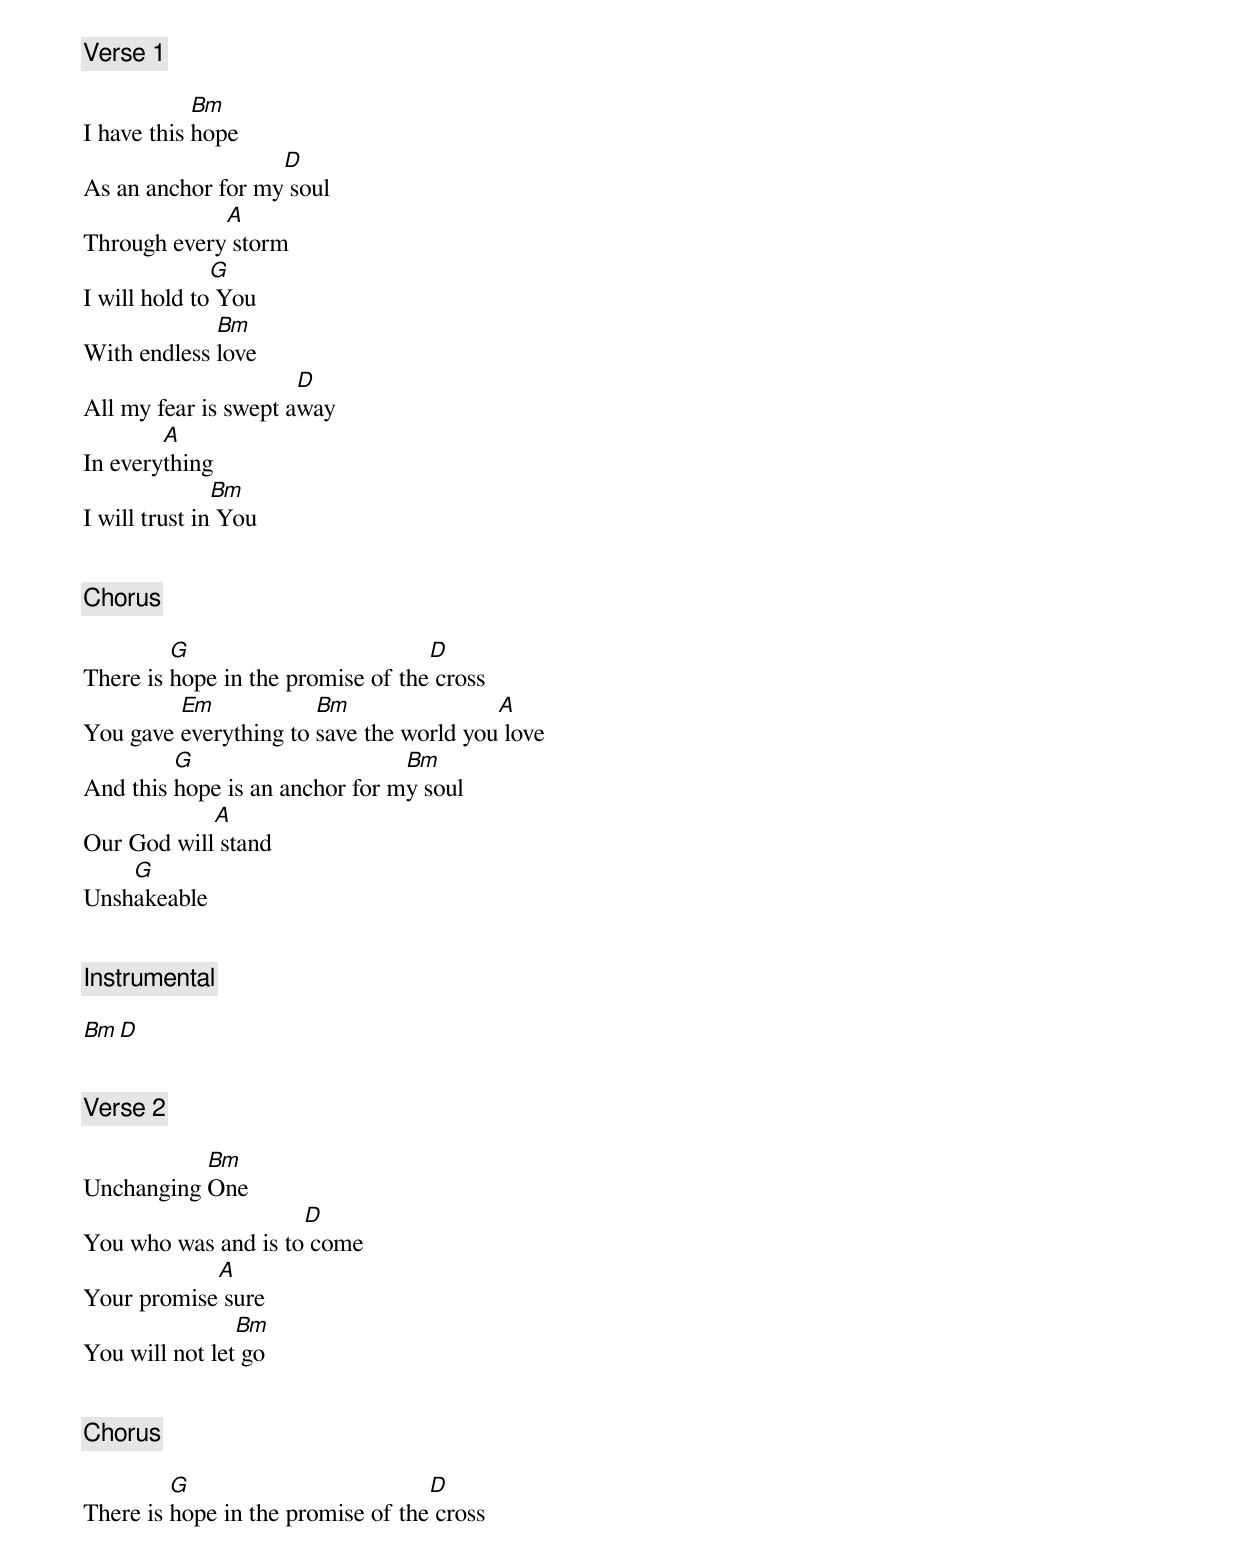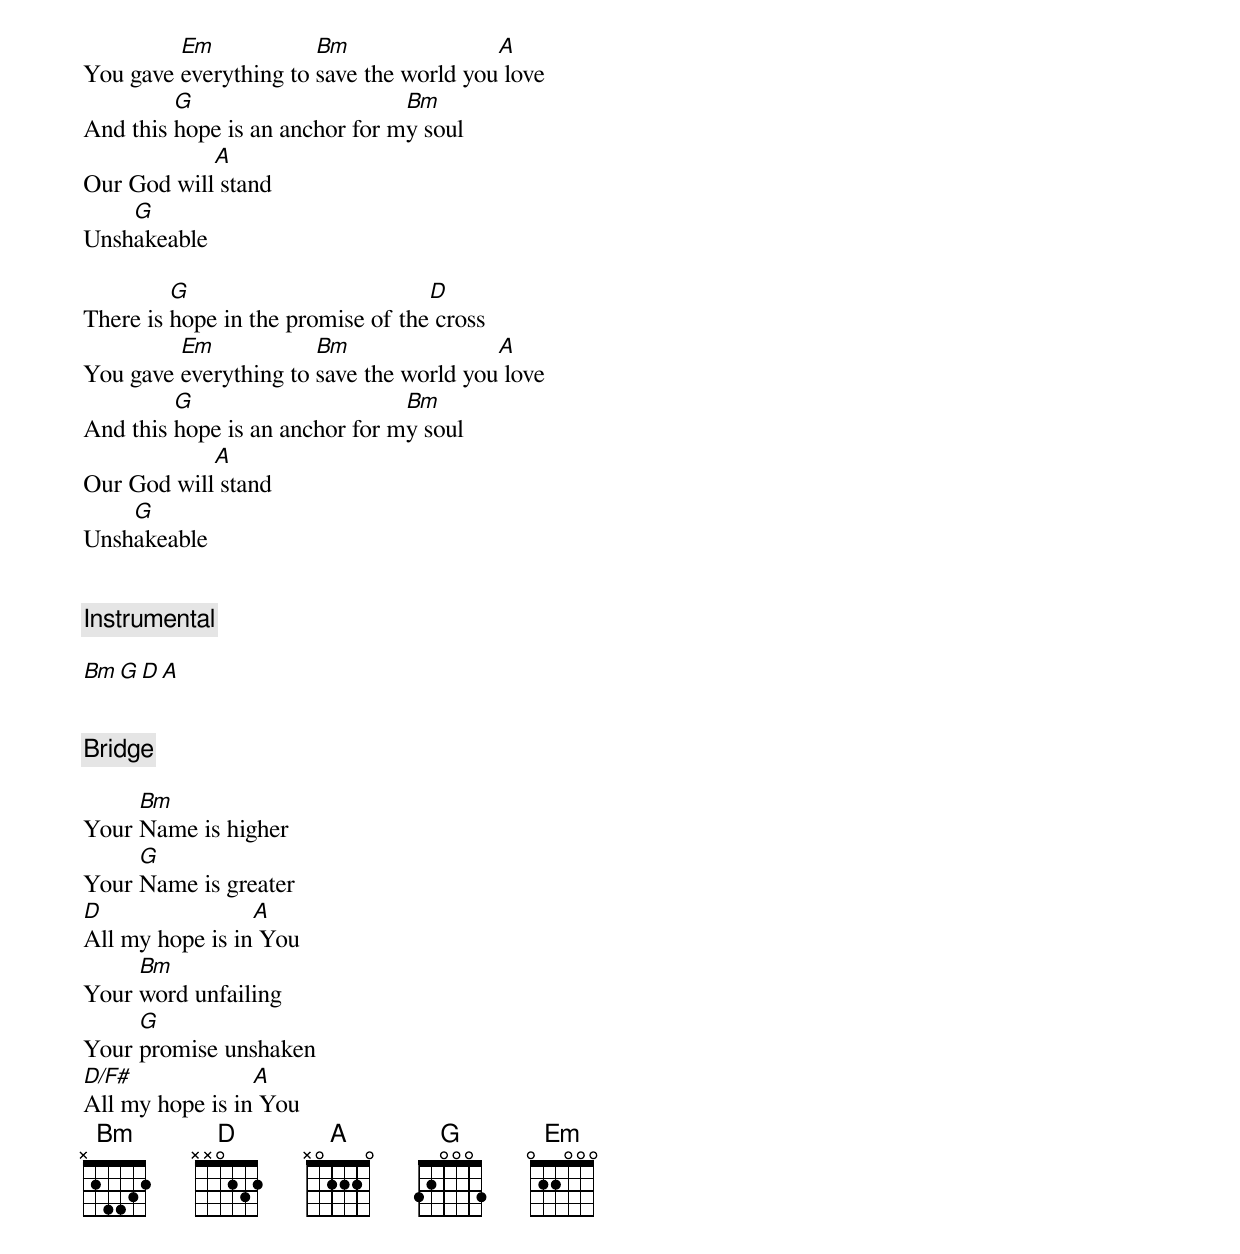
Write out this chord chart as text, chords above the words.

[Verse 1]

            Bm
I have this hope
                   D
As an anchor for my soul
             A
Through every storm
              G
I will hold to You
             Bm
With endless love
                      D
All my fear is swept away
        A
In everything
               Bm
I will trust in You


[Chorus]

         G                         D
There is hope in the promise of the cross
         Em            Bm                A
You gave everything to save the world you love
         G                      Bm
And this hope is an anchor for my soul
            A
Our God will stand
    G
Unshakeable


[Instrumental]

Bm   D


[Verse 2]

           Bm
Unchanging One
                     D
You who was and is to come
            A
Your promise sure
                Bm
You will not let go


[Chorus]

         G                         D
There is hope in the promise of the cross
         Em            Bm                A
You gave everything to save the world you love
         G                      Bm
And this hope is an anchor for my soul
            A
Our God will stand
    G
Unshakeable

         G                         D
There is hope in the promise of the cross
         Em            Bm                A
You gave everything to save the world you love
         G                      Bm
And this hope is an anchor for my soul
            A
Our God will stand
    G
Unshakeable


[Instrumental]

Bm   G  D  A


[Bridge]

     Bm
Your Name is higher
     G
Your Name is greater
D                A
All my hope is in You
     Bm
Your word unfailing
     G
Your promise unshaken
D/F#             A
All my hope is in You
